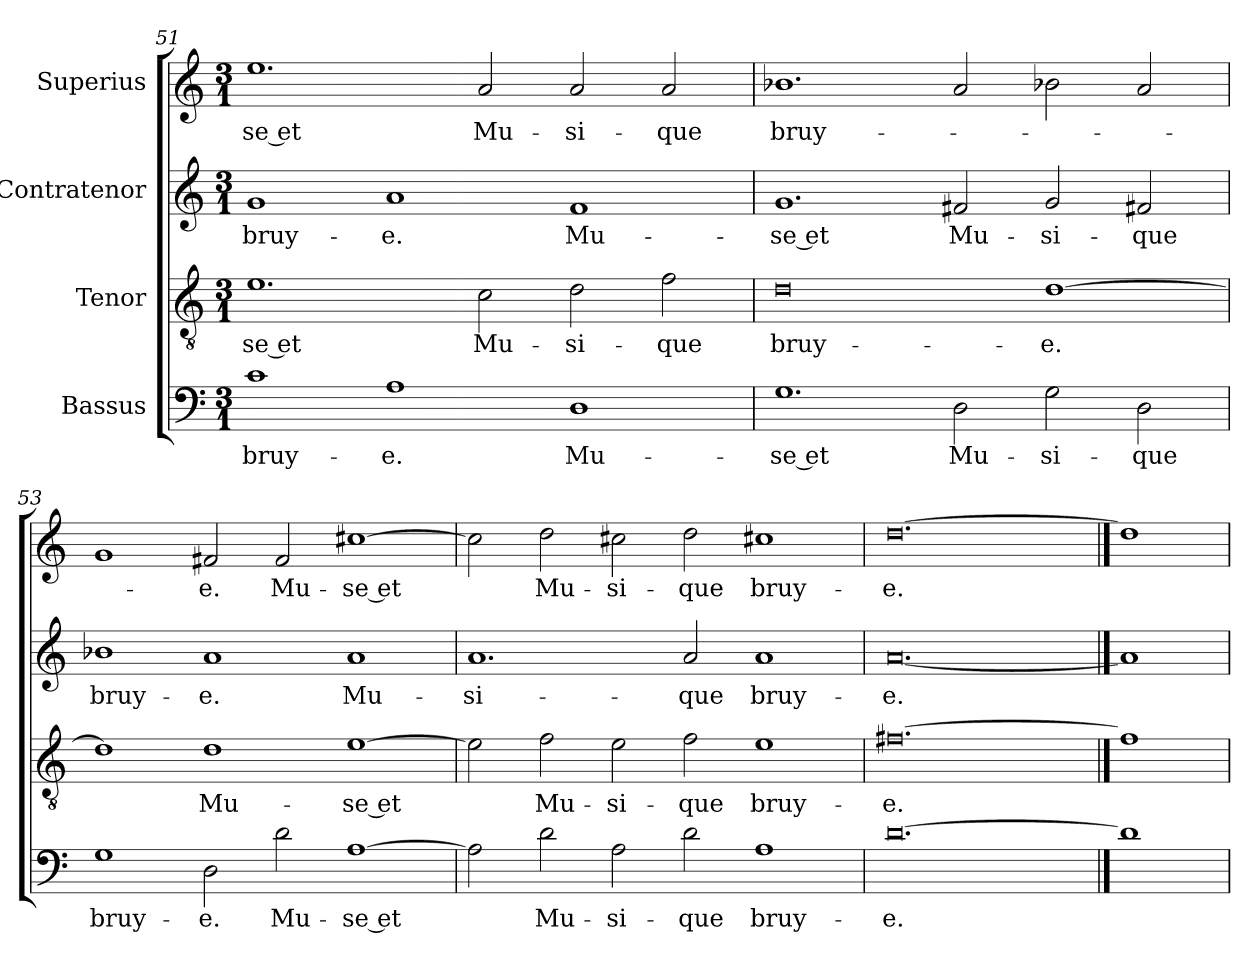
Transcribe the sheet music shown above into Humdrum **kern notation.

**kern	**text	**kern	**text	**kern	**text	**kern	**text
*part4	*part4	*part3	*part3	*part2	*part2	*part1	*part1
*staff4	*staff4	*staff3	*staff3	*staff2	*staff2	*staff1	*staff1
*I"Bassus	*	*I"Tenor	*	*I"Contratenor	*	*I"Superius	*
*clefF4	*	*clefGv2	*	*clefG2	*	*clefG2	*
*k[]	*	*k[]	*	*k[]	*	*k[]	*
*C:	*	*C:	*	*C:	*	*C:	*
*M3/1	*	*M3/1	*	*M3/1	*	*M3/1	*
=51	=51	=51	=51	=51	=51	=51	=51
1c\	bruy-	1.e\	-se et	1g/	bruy-	1.ee\	-se et
1A\	-e.	.	.	1a/	-e.	.	.
.	.	2c\	Mu-	.	.	2a/	Mu-
1D\	Mu-	2d\	-si-	1f/	Mu-	2a/	-si-
.	.	2f\	-que	.	.	2a/	-que
!!LO:LB:g=z
=52	=52	=52	=52	=52	=52	=52	=52
1.G\	-se et	0d\	bruy-	1.g/	-se et	1.b-X\	bruy-
2D\	Mu-	.	.	2f#X/	Mu-	2a/	.
2G\	-si-	[1d\	-e.	2g/	-si-	2b-X\	.
2D\	-que	.	.	2f#X/	-que	2a/	.
=53	=53	=53	=53	=53	=53	=53	=53
1G\	bruy-	1d\]	.	1b-X\	bruy-	1g/	.
2D\	-e.	1d\	Mu-	1a/	-e.	2f#X/	-e.
2d\	Mu-	.	.	.	.	2f#/	Mu-
[1A\	-se et	[1e\	-se et	1a/	Mu-	[1cc#X\	-se et
=54	=54	=54	=54	=54	=54	=54	=54
2A\]	.	2e\]	.	1.a/	-si-	2cc#\]	.
2d\	Mu-	2f\	Mu-	.	.	2dd\	Mu-
2A\	-si-	2e\	-si-	.	.	2cc#\	-si-
2d\	-que	2f\	-que	2a/	-que	2dd\	-que
1A\	bruy-	1e\	bruy-	1a/	bruy-	1cc#X\	bruy-
=55	=55	=55	=55	=55	=55	=55	=55
[0.d\	-e.	[0.f#X\	-e.	[0.a/	-e.	[0.dd\	-e.
==56	==56	==56	==56	==56	==56	==56	==56
1d\]	.	1f#\]	.	1a/]	.	1dd\]	.
=	=	=	=	=	=	=	=
*-	*-	*-	*-	*-	*-	*-	*-
